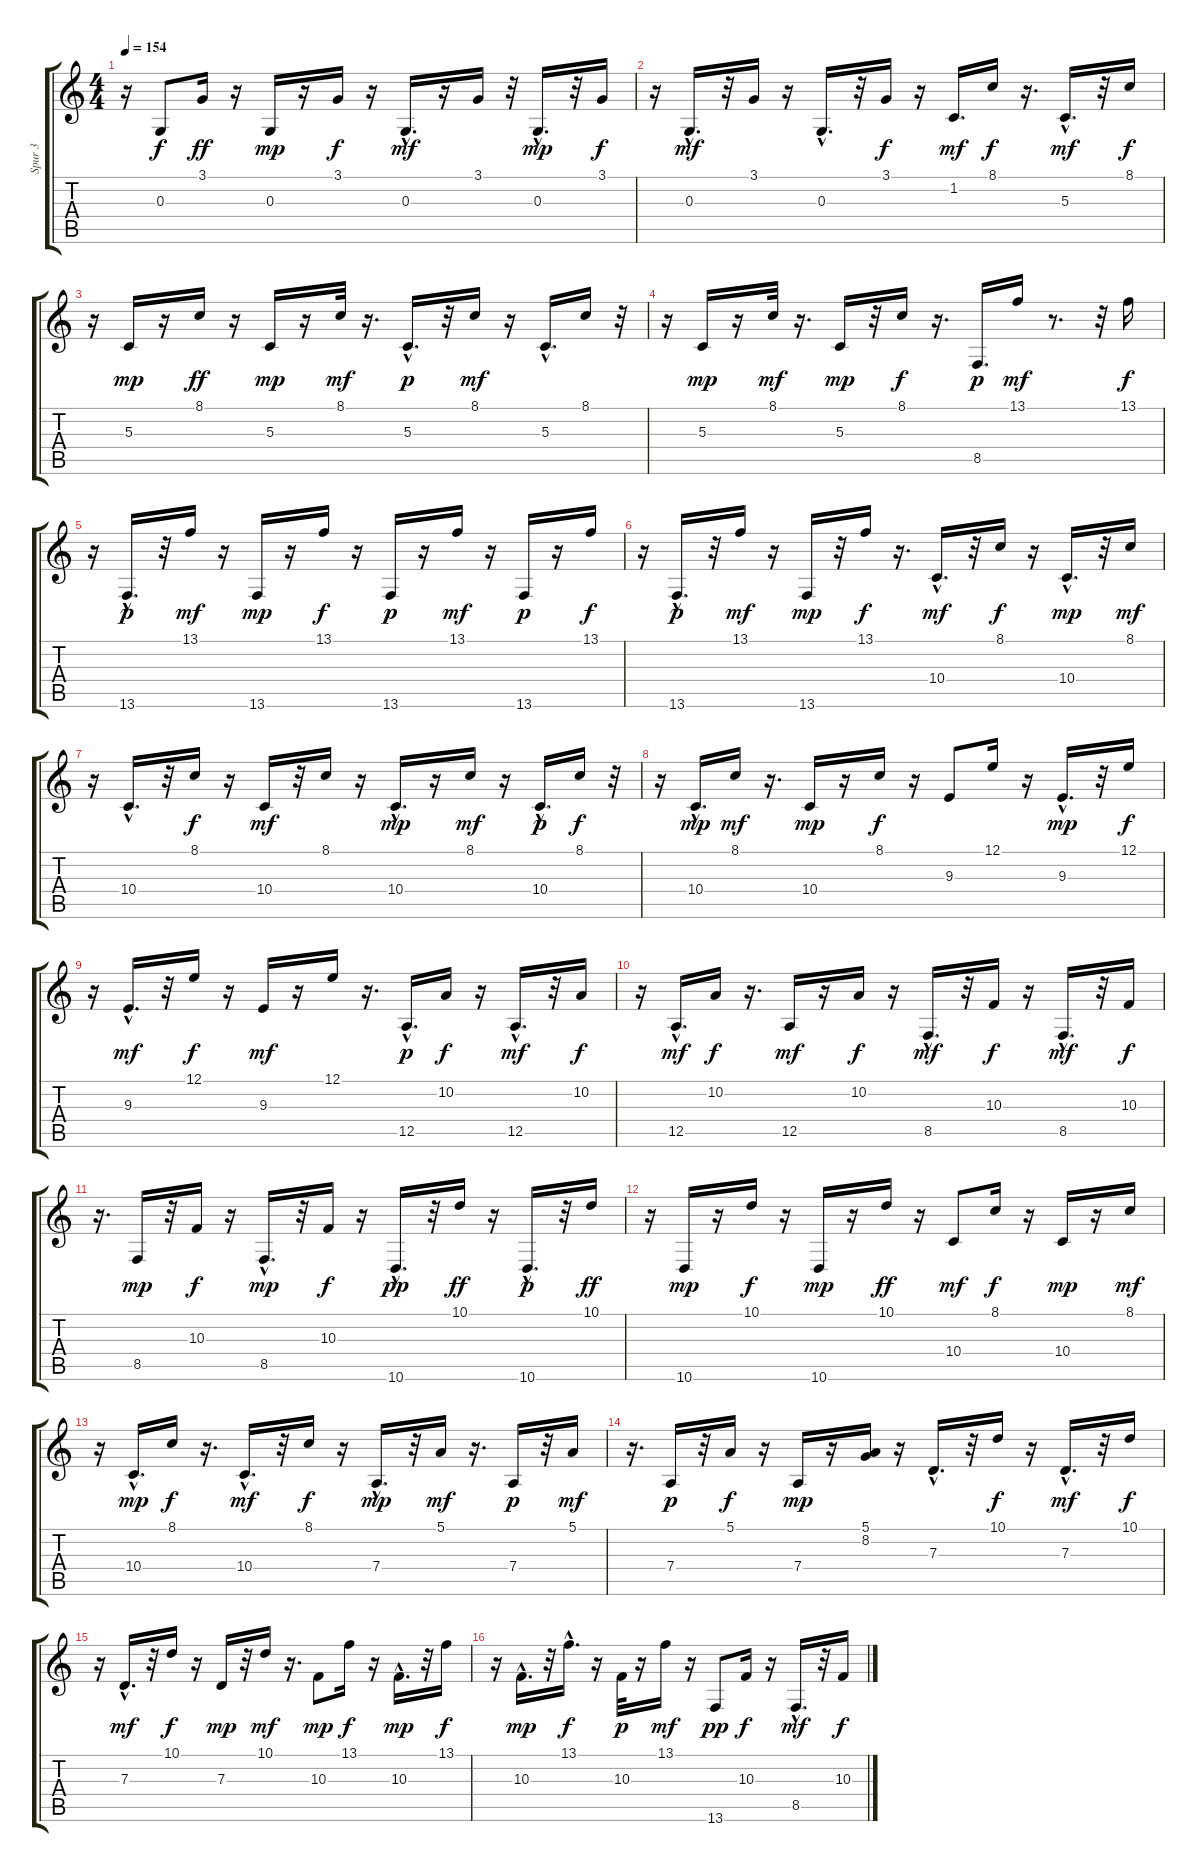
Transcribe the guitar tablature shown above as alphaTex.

\track ("Spur 3" "Spur 3") {instrument synthbrass1}
\staff {score tabs}
\tuning (E4 B3 G3 D3 A2 E2) {hide}
\ts (4 4)
\tempo 154
\clef g2
\ks c
r.16{dy f} 0.3.8 3.1.16{dy ff} r.16 0.3.16{dy mp} r.16 3.1.16{dy f} r.16 0.3{hac}.16{d dy mf} r.16 3.1.16 r.32 0.3{hac}.16{d dy mp} r.32 3.1.16{dy f} |
r.16 0.3{hac}.16{d dy mf} r.32 3.1.16 r.16 0.3{hac}.16{d} r.32 3.1.16{dy f} r.16 1.2.16{d dy mf} 8.1.16{dy f} r.16{d} 5.3{hac}.16{d dy mf} r.32 8.1.16{dy f} |
r.16 5.3.16{dy mp} r.16 8.1.16{dy ff} r.16 5.3.16{dy mp} r.16 8.1.32{dy mf} r.16{d} 5.3{hac}.16{d dy p} r.32 8.1.16{dy mf} r.16 5.3{hac}.16{d} 8.1.16 r.32 |
r.16 5.3.16{dy mp} r.16 8.1.32{dy mf} r.16{d} 5.3.16{dy mp} r.32 8.1.16{dy f} r.16{d} 8.5.16{d dy p} 13.1.16{dy mf} r.8{d} r.32 13.1.16{dy f} |
r.16 13.6{hac}.16{d dy p} r.32 13.1.16{dy mf} r.16 13.6.16{dy mp} r.16 13.1.16{dy f} r.16 13.6.16{dy p} r.16 13.1.16{dy mf} r.16 13.6.16{dy p} r.16 13.1.16{dy f} |
r.16 13.6{hac}.16{d dy p} r.32 13.1.16{dy mf} r.16 13.6.16{dy mp} r.32 13.1.16{dy f} r.16{d} 10.4{hac}.16{d dy mf} r.32 8.1.16{dy f} r.16 10.4{hac}.16{d dy mp} r.32 8.1.16{dy mf} |
r.16 10.4{hac}.16{d} r.32 8.1.16{dy f} r.16 10.4.16{dy mf} r.32 8.1.16 r.16 10.4{hac}.16{d dy mp} r.16 8.1.16{dy mf} r.16 10.4{hac}.16{d dy p} 8.1.16{dy f} r.32 |
r.16 10.4{hac}.16{d dy mp} 8.1.16{dy mf} r.16{d} 10.4.16{dy mp} r.16 8.1.16{dy f} r.16 9.3.8 12.1.16 r.16 9.3{hac}.16{d dy mp} r.32 12.1.16{dy f} |
r.16 9.3{hac}.16{d dy mf} r.32 12.1.16{dy f} r.16 9.3.16{dy mf} r.16 12.1.16 r.16{d} 12.5{hac}.16{d dy p} 10.2.16{dy f} r.16 12.5{hac}.16{d dy mf} r.32 10.2.16{dy f} |
r.16 12.5{hac}.16{d dy mf} 10.2.16{dy f} r.16{d} 12.5.16{dy mf} r.16 10.2.16{dy f} r.16 8.5{hac}.16{d dy mf} r.32 10.3.16{dy f} r.16 8.5{hac}.16{d dy mf} r.32 10.3.16{dy f} |
r.16{d} 8.5.16{dy mp} r.32 10.3.16{dy f} r.16 8.5{hac}.16{d dy mp} r.32 10.3.16{dy f} r.16 10.6{hac}.16{d dy pp} r.32 10.1.16{dy ff} r.16 10.6{hac}.16{d dy p} r.32 10.1.16{dy ff} |
r.16 10.6.16{dy mp} r.16 10.1.16{dy f} r.16 10.6.16{dy mp} r.16 10.1.16{dy ff} r.16 10.4.8{dy mf} 8.1.16{dy f} r.16 10.4.16{dy mp} r.16 8.1.16{dy mf} |
r.16 10.4{hac}.16{d dy mp} 8.1.16{dy f} r.16{d} 10.4{hac}.16{d dy mf} r.32 8.1.16{dy f} r.16 7.4{hac}.16{d dy mp} r.32 5.1.16{dy mf} r.16{d} 7.4.16{dy p} r.32 5.1.16{dy mf} |
r.16{d} 7.4.16{dy p} r.32 5.1.16{dy f} r.16 7.4.16{dy mp} r.16 (5.1 8.2).16 r.16 7.3{hac}.16{d} r.32 10.1.16{dy f} r.16 7.3{hac}.16{d dy mf} r.32 10.1.16{dy f} |
r.16 7.3{hac}.16{d dy mf} r.32 10.1.16{dy f} r.16 7.3.16{dy mp} r.32 10.1.16{dy mf} r.16{d} 10.3.8{dy mp} 13.1.16{dy f} r.16 10.3{hac}.16{d dy mp} r.32 13.1.16{dy f} |
r.16 10.3{hac}.16{d dy mp} r.32 13.1{hac}.16{d dy f} r.16 10.3.32{dy p} r.16 13.1.16{dy mf} r.16 13.6.8{dy pp} 10.3.16{dy f} r.16 8.5{hac}.16{d dy mf} r.32 10.3.16{dy f}
